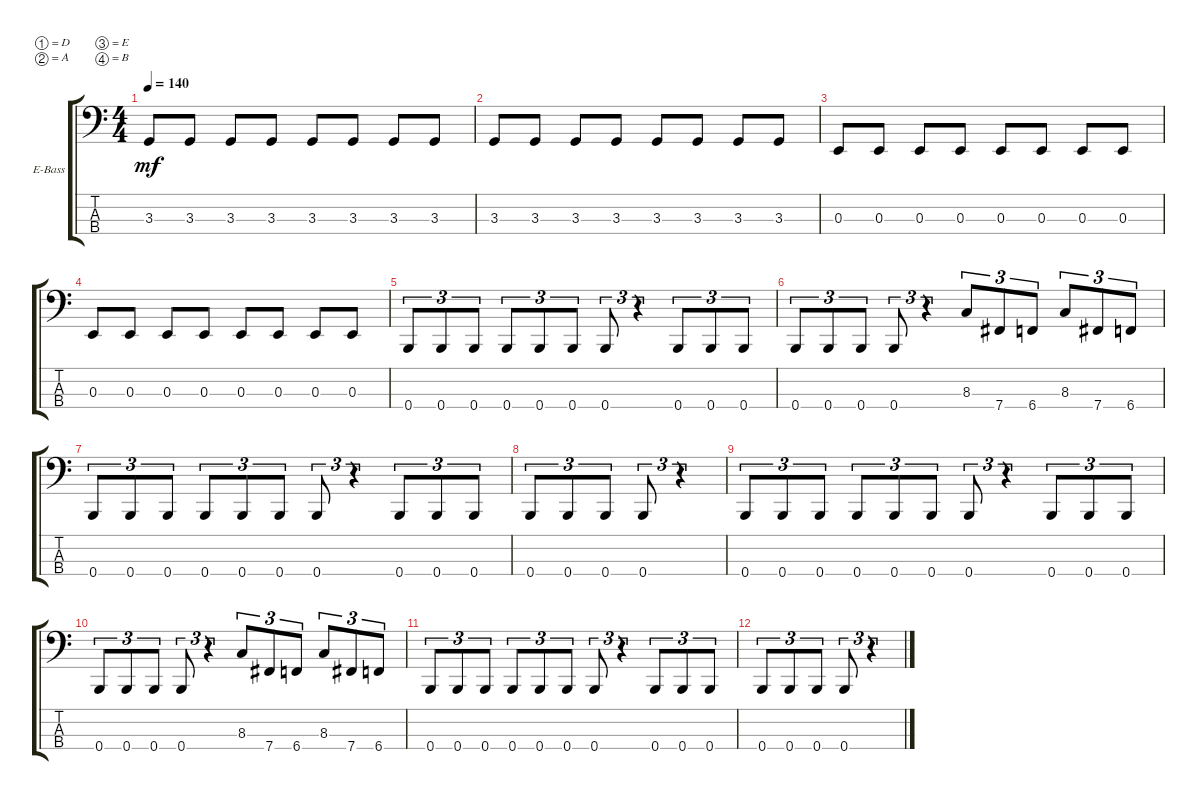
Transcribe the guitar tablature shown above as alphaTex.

\bracketExtendMode groupsimilarinstruments
\firstSystemTrackNameOrientation horizontal
\otherSystemsTrackNameOrientation horizontal
\track ("Electric Bass" "E-Bass") {instrument electricbassfinger}
\staff {score tabs}
\tuning (D2 A1 E1 B0)
\ts (4 4)
\tempo 140
\clef f4
\ks c
3.3.8{dy mf} 3.3.8 3.3.8 3.3.8 3.3.8 3.3.8 3.3.8 3.3.8 |
3.3.8 3.3.8 3.3.8 3.3.8 3.3.8 3.3.8 3.3.8 3.3.8 |
0.3.8 0.3.8 0.3.8 0.3.8 0.3.8 0.3.8 0.3.8 0.3.8 |
0.3.8 0.3.8 0.3.8 0.3.8 0.3.8 0.3.8 0.3.8 0.3.8 |
0.4.8{tu (3 2)} 0.4.8{tu (3 2)} 0.4.8{tu (3 2)} 0.4.8{tu (3 2)} 0.4.8{tu (3 2)} 0.4.8{tu (3 2)} 0.4.8{tu (3 2)} r.4{tu (3 2)} 0.4.8{tu (3 2)} 0.4.8{tu (3 2)} 0.4.8{tu (3 2)} |
0.4.8{tu (3 2)} 0.4.8{tu (3 2)} 0.4.8{tu (3 2)} 0.4.8{tu (3 2)} r.4{tu (3 2)} 8.3.8{tu (3 2)} 7.4.8{tu (3 2)} 6.4.8{tu (3 2)} 8.3.8{tu (3 2)} 7.4.8{tu (3 2)} 6.4.8{tu (3 2)} |
0.4.8{tu (3 2)} 0.4.8{tu (3 2)} 0.4.8{tu (3 2)} 0.4.8{tu (3 2)} 0.4.8{tu (3 2)} 0.4.8{tu (3 2)} 0.4.8{tu (3 2)} r.4{tu (3 2)} 0.4.8{tu (3 2)} 0.4.8{tu (3 2)} 0.4.8{tu (3 2)} |
0.4.8{tu (3 2)} 0.4.8{tu (3 2)} 0.4.8{tu (3 2)} 0.4.8{tu (3 2)} r.4{tu (3 2)} |
0.4.8{tu (3 2)} 0.4.8{tu (3 2)} 0.4.8{tu (3 2)} 0.4.8{tu (3 2)} 0.4.8{tu (3 2)} 0.4.8{tu (3 2)} 0.4.8{tu (3 2)} r.4{tu (3 2)} 0.4.8{tu (3 2)} 0.4.8{tu (3 2)} 0.4.8{tu (3 2)} |
0.4.8{tu (3 2)} 0.4.8{tu (3 2)} 0.4.8{tu (3 2)} 0.4.8{tu (3 2)} r.4{tu (3 2)} 8.3.8{tu (3 2)} 7.4.8{tu (3 2)} 6.4.8{tu (3 2)} 8.3.8{tu (3 2)} 7.4.8{tu (3 2)} 6.4.8{tu (3 2)} |
0.4.8{tu (3 2)} 0.4.8{tu (3 2)} 0.4.8{tu (3 2)} 0.4.8{tu (3 2)} 0.4.8{tu (3 2)} 0.4.8{tu (3 2)} 0.4.8{tu (3 2)} r.4{tu (3 2)} 0.4.8{tu (3 2)} 0.4.8{tu (3 2)} 0.4.8{tu (3 2)} |
0.4.8{tu (3 2)} 0.4.8{tu (3 2)} 0.4.8{tu (3 2)} 0.4.8{tu (3 2)} r.4{tu (3 2)}
